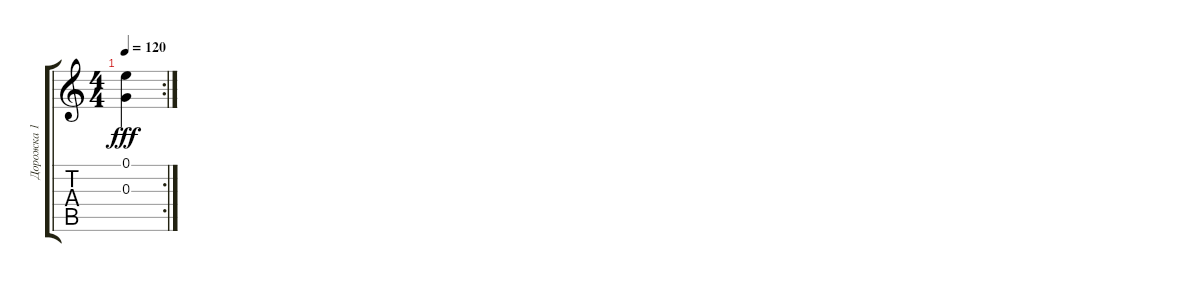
\track ("Дорожка 1" "Дорожка 1") {instrument acousticguitarsteel}
\staff {score tabs}
\tuning (E4 B3 G3 D3 A2 E2) {hide}
\rc 2
\ts (4 4)
\tempo 120
\clef g2
\ks c
(0.1 0.3).4{dy fff}
